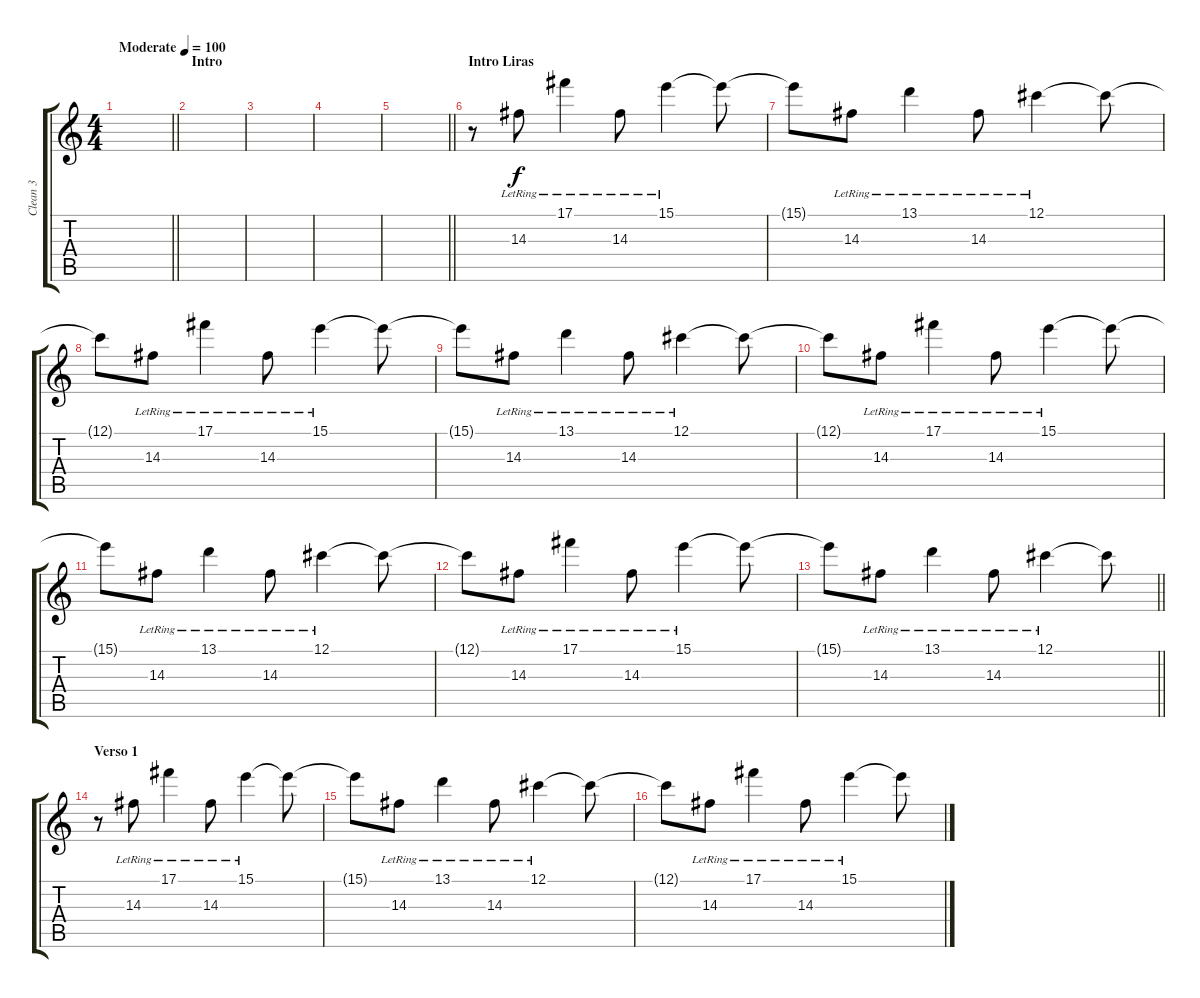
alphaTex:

\track ("Clean 3" "Clean 3") {instrument electricguitarjazz}
\staff {score tabs}
\tuning (Db4 Ab3 E3 B2 Gb2 B1) {hide}
\ts (4 4)
\tempo (100 "Moderate")
\clef g2
\barLineRight lightlight
\ks c
|
\section ("" "Intro ")
|
|
|
\barLineRight lightlight
|
\section ("" "Intro Liras")
r.8 14.3{lr}.8 17.1{lr}.4 14.3{lr}.8 15.1{lr}.4 15.1{t}.8 |
15.1{t}.8 14.3{lr}.8 13.1{lr}.4 14.3{lr}.8 12.1{lr}.4 12.1{t}.8 |
12.1{t}.8 14.3{lr}.8 17.1{lr}.4 14.3{lr}.8 15.1{lr}.4 15.1{t}.8 |
15.1{t}.8 14.3{lr}.8 13.1{lr}.4 14.3{lr}.8 12.1{lr}.4 12.1{t}.8 |
12.1{t}.8 14.3{lr}.8 17.1{lr}.4 14.3{lr}.8 15.1{lr}.4 15.1{t}.8 |
15.1{t}.8 14.3{lr}.8 13.1{lr}.4 14.3{lr}.8 12.1{lr}.4 12.1{t}.8 |
12.1{t}.8 14.3{lr}.8 17.1{lr}.4 14.3{lr}.8 15.1{lr}.4 15.1{t}.8 |
\barLineRight lightlight
15.1{t}.8 14.3{lr}.8 13.1{lr}.4 14.3{lr}.8 12.1{lr}.4 12.1{t}.8 |
\section ("" "Verso 1")
r.8 14.3{lr}.8 17.1{lr}.4 14.3{lr}.8 15.1{lr}.4 15.1{t}.8 |
15.1{t}.8 14.3{lr}.8 13.1{lr}.4 14.3{lr}.8 12.1{lr}.4 12.1{t}.8 |
12.1{t}.8 14.3{lr}.8 17.1{lr}.4 14.3{lr}.8 15.1{lr}.4 15.1{t}.8
